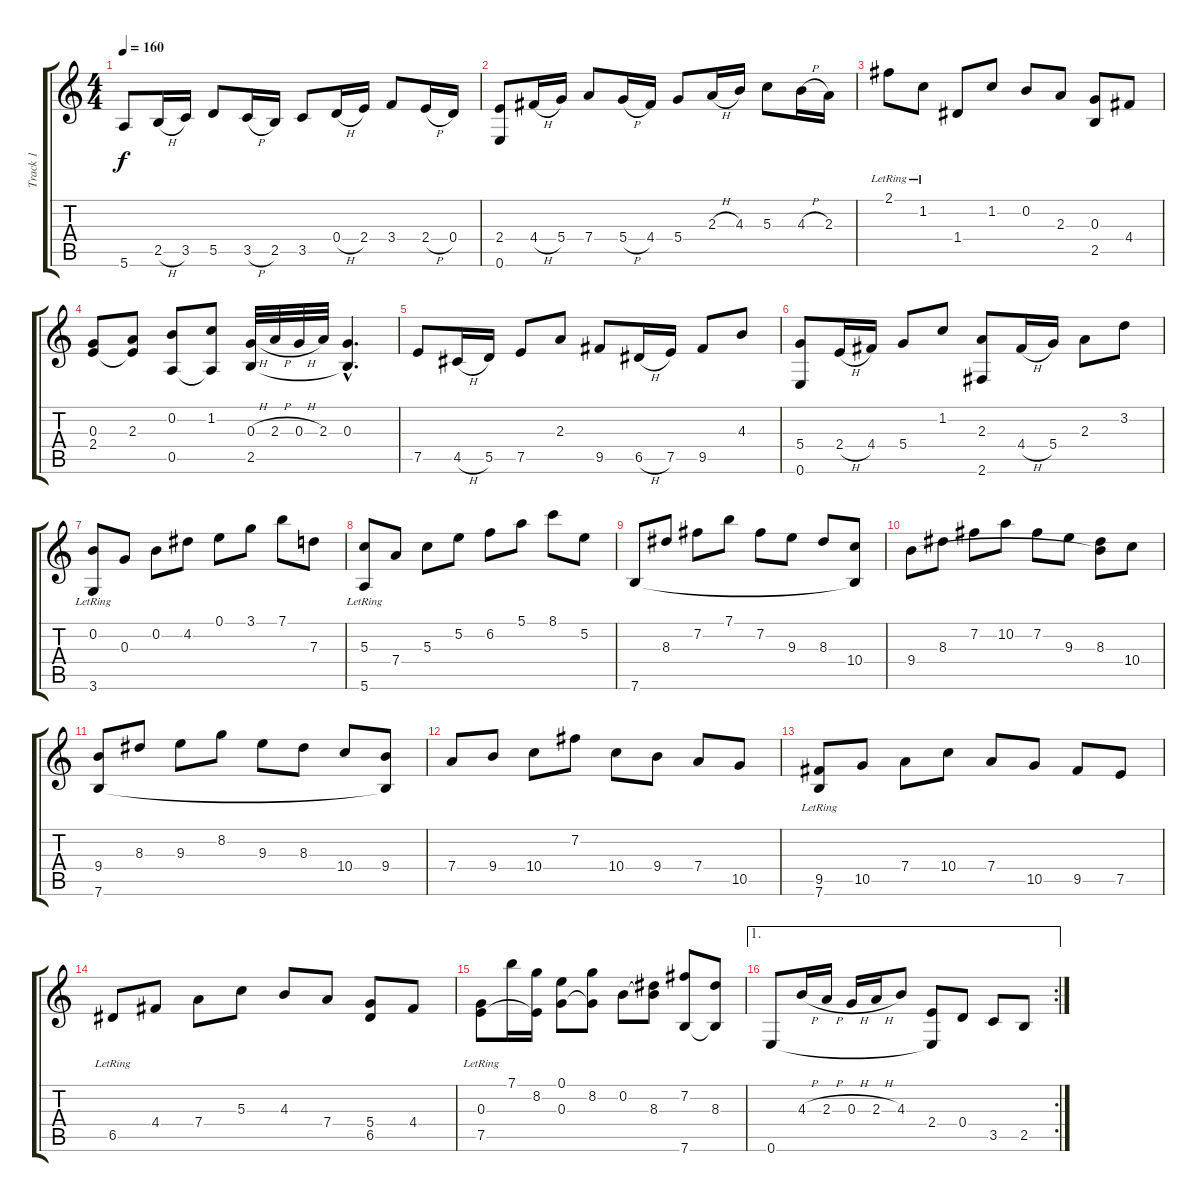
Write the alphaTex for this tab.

\track ("Track 1" "Track 1") {instrument acousticguitarnylon}
\staff {score tabs}
\tuning (E4 B3 G3 D3 A2 E2) {hide}
\ts (4 4)
\tempo 160
\clef g2
\ks c
5.6.8{dy f} 2.5{h}.16 3.5.16 5.5.8 3.5{h}.16 2.5.16 3.5.8 0.4{h}.16 2.4.16 3.4.8 2.4{h}.16 0.4.16 |
(2.4 0.6).8 4.4{h}.16 5.4.16 7.4.8 5.4{h}.16 4.4.16 5.4.8 2.3{h}.16 4.3.16 5.3.8 4.3{h}.16 2.3.16 |
2.1{lr}.8 1.2{lr}.8 1.4.8 1.2.8 0.2.8 2.3.8 (0.3 2.5).8 4.4.8 |
(0.3 2.4).8 (2.3 2.4{t}).8 (0.2 0.5).8 (1.2 0.5{t}).8 (0.3{h} 2.5).32 2.3{h}.32 0.3{h}.32 2.3.32 (0.3{hac} 2.5{hac t}).4{d} |
7.5.8 4.5{h}.16 5.5.16 7.5.8 2.3.8 9.5.8 6.5{h}.16 7.5.16 9.5.8 4.3.8 |
(5.4 0.6).8 2.4{h}.16 4.4.16 5.4.8 1.2.8 (2.3 2.6).8 4.4{h}.16 5.4.16 2.3.8 3.2.8 |
(0.2 3.6{lr}).8 0.3.8 0.2.8 4.2.8 0.1.8 3.1.8 7.1.8 7.3.8 |
(5.3 5.6{lr}).8 7.4.8 5.3.8 5.2.8 6.2.8 5.1.8 8.1.8 5.2.8 |
7.6.8 8.3.8 7.2.8 7.1.8 7.2.8 9.3.8 8.3.8 (10.4 7.6{t}).8 |
9.4.8 8.3.8 7.2.8 10.2.8 7.2.8 9.3.8 (8.3 9.4{t}).8 10.4.8 |
(9.4 7.6).8 8.3.8 9.3.8 8.2.8 9.3.8 8.3.8 10.4.8 (9.4 7.6{t}).8 |
7.4.8 9.4.8 10.4.8 7.2.8 10.4.8 9.4.8 7.4.8 10.5.8 |
(9.5 7.6{lr}).8 10.5.8 7.4.8 10.4.8 7.4.8 10.5.8 9.5.8 7.5.8 |
6.5{lr}.8 4.4.8 7.4.8 5.3.8 4.3.8 7.4.8 (5.4 6.5).8 4.4.8 |
(0.3{lr} 7.5).8 7.1.16 (8.2 7.5{t}).16 (0.1 0.3).8 (8.2 0.3{t}).8 0.2.8 (0.2{t} 8.3).8 (7.2 7.6).8 (8.3 7.6{t}).8 |
\ae 1
\rc 2
0.6.8 4.3{h}.16 2.3{h}.16 0.3{h}.16 2.3{h}.16 4.3.8 (2.4 0.6{t}).8 0.4.8 3.5.8 2.5.8
